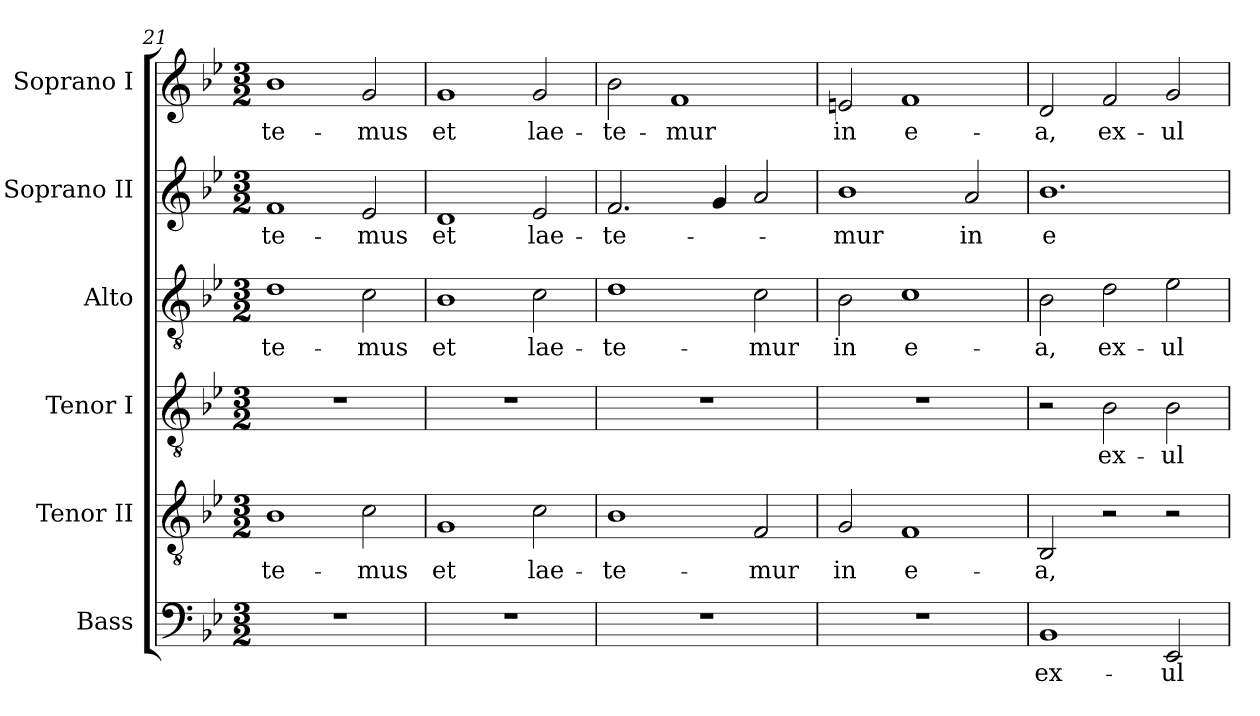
**kern	**text	**kern	**text	**kern	**text	**kern	**text	**kern	**text	**kern	**text
*part6	*part6	*part5	*part5	*part4	*part4	*part3	*part3	*part2	*part2	*part1	*part1
*staff6	*staff6	*staff5	*staff5	*staff4	*staff4	*staff3	*staff3	*staff2	*staff2	*staff1	*staff1
*I"Bass	*	*I"Tenor II	*	*I"Tenor I	*	*I"Alto	*	*I"Soprano II	*	*I"Soprano I	*
!!LO:PB:g=z
*clefF4	*	*clefGv2	*	*clefGv2	*	*clefGv2	*	*clefG2	*	*clefG2	*
*ITrd7c12	*	*ITrd7c12	*	*ITrd7c12	*	*	*	*	*	*	*
*k[b-e-]	*	*k[b-e-]	*	*k[b-e-]	*	*k[b-e-]	*	*k[b-e-]	*	*k[b-e-]	*
*B-:	*	*B-:	*	*B-:	*	*B-:	*	*B-:	*	*B-:	*
*M3/2	*	*M3/2	*	*M3/2	*	*M3/2	*	*M3/2	*	*M3/2	*
=21	=21	=21	=21	=21	=21	=21	=21	=21	=21	=21	=21
!LO:N:vis=1	!	!	!	!	!	!	!	!	!	!	!
!	!	!	!LO:LY:b:color=#000000	!LO:N:vis=1	!	!	!	!	!	!	!
!	!	!	!	!	!	!	!LO:LY:b:color=#000000	!	!	!	!
!	!	!	!	!	!	!	!	!	!LO:LY:b:color=#000000	!	!
!	!	!	!	!	!	!	!	!	!	!	!LO:LY:b:color=#000000
1.r	.	1BB-i	-te-	1.r	.	1di	-te-	1fi	-te-	1b-i	-te-
!	!	!	!LO:LY:b:color=#000000	!	!	!	!	!	!	!	!
!	!	!	!	!	!	!	!LO:LY:b:color=#000000	!	!	!	!
!	!	!	!	!	!	!	!	!	!LO:LY:b:color=#000000	!	!
!	!	!	!	!	!	!	!	!	!	!	!LO:LY:b:color=#000000
.	.	2Ci\	-mus	.	.	2ci\	-mus	2e-i/	-mus	2gi/	-mus
=22	=22	=22	=22	=22	=22	=22	=22	=22	=22	=22	=22
!LO:N:vis=1	!	!	!	!	!	!	!	!	!	!	!
!	!	!	!LO:LY:b:color=#000000	!LO:N:vis=1	!	!	!	!	!	!	!
!	!	!	!	!	!	!	!LO:LY:b:color=#000000	!	!	!	!
!	!	!	!	!	!	!	!	!	!LO:LY:b:color=#000000	!	!
!	!	!	!	!	!	!	!	!	!	!	!LO:LY:b:color=#000000
1.r	.	1GGi	et	1.r	.	1B-i	et	1di	et	1gi	et
!	!	!	!LO:LY:b:color=#000000	!	!	!	!	!	!	!	!
!	!	!	!	!	!	!	!LO:LY:b:color=#000000	!	!	!	!
!	!	!	!	!	!	!	!	!	!LO:LY:b:color=#000000	!	!
!	!	!	!	!	!	!	!	!	!	!	!LO:LY:b:color=#000000
.	.	2Ci\	lae-	.	.	2ci\	lae-	2e-i/	lae-	2gi/	lae-
=23	=23	=23	=23	=23	=23	=23	=23	=23	=23	=23	=23
!LO:N:vis=1	!	!	!	!	!	!	!	!	!	!	!
!	!	!	!LO:LY:b:color=#000000	!LO:N:vis=1	!	!	!	!	!	!	!
!	!	!	!	!	!	!	!LO:LY:b:color=#000000	!	!	!	!
!	!	!	!	!	!	!	!	!	!LO:LY:b:color=#000000	!	!
!	!	!	!	!	!	!	!	!	!	!	!LO:LY:b:color=#000000
1.r	.	1BB-i	-te-	1.r	.	1di	-te-	2.fi/	-te-	2b-i\	-te-
!	!	!	!	!	!	!	!	!	!	!	!LO:LY:b:color=#000000
.	.	.	.	.	.	.	.	.	.	1fi	-mur
.	.	.	.	.	.	.	.	4gi/	.	.	.
!	!	!	!LO:LY:b:color=#000000	!	!	!	!	!	!	!	!
!	!	!	!	!	!	!	!LO:LY:b:color=#000000	!	!	!	!
.	.	2FFi/	-mur	.	.	2ci\	-mur	2ai/	.	.	.
=24	=24	=24	=24	=24	=24	=24	=24	=24	=24	=24	=24
!LO:N:vis=1	!	!	!	!	!	!	!	!	!	!	!
!	!	!	!LO:LY:b:color=#000000	!LO:N:vis=1	!	!	!	!	!	!	!
!	!	!	!	!	!	!	!LO:LY:b:color=#000000	!	!	!	!
!	!	!	!	!	!	!	!	!	!LO:LY:b:color=#000000	!	!
!	!	!	!	!	!	!	!	!	!	!	!LO:LY:b:color=#000000
1.r	.	2GGi/	in	1.r	.	2B-i\	in	1b-i	-mur	2eni/	in
!	!	!	!LO:LY:b:color=#000000	!	!	!	!	!	!	!	!
!	!	!	!	!	!	!	!LO:LY:b:color=#000000	!	!	!	!
!	!	!	!	!	!	!	!	!	!	!	!LO:LY:b:color=#000000
.	.	1FFi	e-	.	.	1ci	e-	.	.	1fi	e-
!	!	!	!	!	!	!	!	!	!LO:LY:b:color=#000000	!	!
.	.	.	.	.	.	.	.	2ai/	in	.	.
=25	=25	=25	=25	=25	=25	=25	=25	=25	=25	=25	=25
!	!LO:LY:b:color=#000000	!	!	!	!	!	!	!	!	!	!
!	!	!	!LO:LY:b:color=#000000	!	!	!	!	!	!	!	!
!	!	!	!	!	!	!	!LO:LY:b:color=#000000	!	!	!	!
!	!	!	!	!	!	!	!	!	!LO:LY:b:color=#000000	!	!
!	!	!	!	!	!	!	!	!	!	!	!LO:LY:b:color=#000000
1BBB-i	ex-	2BBB-i/	-a,	2r	.	2B-i\	-a,	1.b-i	e-	2di/	-a,
!	!	!	!	!	!LO:LY:b:color=#000000	!	!	!	!	!	!
!	!	!	!	!	!	!	!LO:LY:b:color=#000000	!	!	!	!
!	!	!	!	!	!	!	!	!	!	!	!LO:LY:b:color=#000000
.	.	2r	.	2BB-i\	ex-	2di\	ex-	.	.	2fi/	ex-
!	!LO:LY:b:color=#000000	!	!	!	!	!	!	!	!	!	!
!	!	!	!	!	!LO:LY:b:color=#000000	!	!	!	!	!	!
!	!	!	!	!	!	!	!LO:LY:b:color=#000000	!	!	!	!
!	!	!	!	!	!	!	!	!	!	!	!LO:LY:b:color=#000000
2EEE-i/	-ul-	2r	.	2BB-i\	-ul-	2e-i\	-ul-	.	.	2gi/	-ul-
=	=	=	=	=	=	=	=	=	=	=	=
*-	*-	*-	*-	*-	*-	*-	*-	*-	*-	*-	*-
